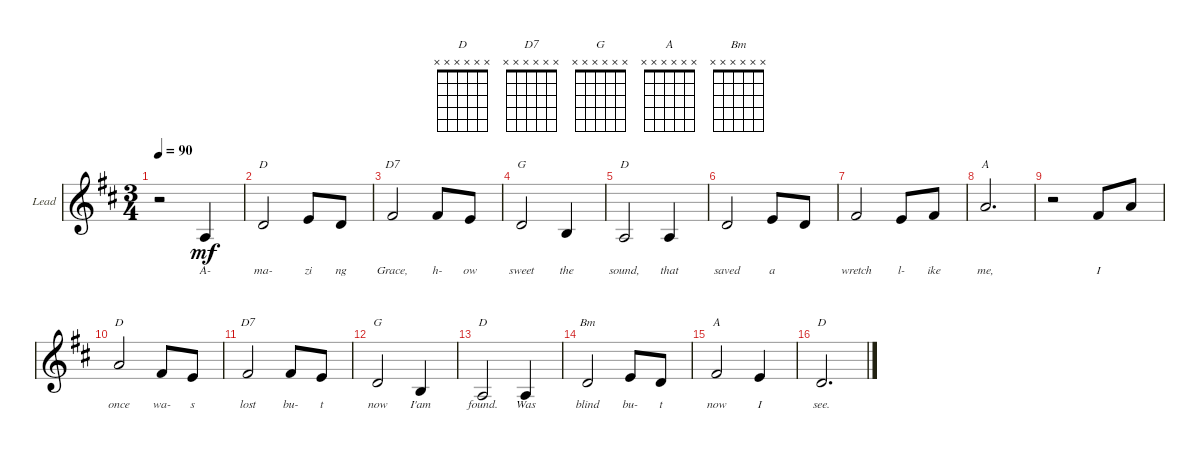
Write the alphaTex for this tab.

\defaultSystemsLayout 4
\bracketExtendMode groupsimilarinstruments
\firstSystemTrackNameOrientation horizontal
\otherSystemsTrackNameOrientation horizontal
\track ("Lead" "Lead") {instrument acousticguitarsteel}
\staff {score}
\tuning (E4 B3 G3 D3 A2 E2)
\chord ("D" x x x x x x)
\chord ("D7" x x x x x x)
\chord ("G" x x x x x x)
\chord ("A" x x x x x x)
\chord ("Bm" x x x x x x)
\ts (3 4)
\tempo 90
\clef g2
\ks d
r.2{dy mf instrument acousticguitarsteel} 0.5.4{lyrics (0 "A-") lyrics (1 "") lyrics (2 "") lyrics (3 "") lyrics (4 "")} |
0.4.2{ch "D" lyrics (0 "ma-") lyrics (1 "") lyrics (2 "") lyrics (3 "") lyrics (4 "")} 2.4.8{lyrics (0 "zi") lyrics (1 "") lyrics (2 "") lyrics (3 "") lyrics (4 "")} 0.4.8{lyrics (0 "ng") lyrics (1 "") lyrics (2 "") lyrics (3 "") lyrics (4 "")} |
4.4.2{ch "D7" lyrics (0 "Grace,") lyrics (1 "") lyrics (2 "") lyrics (3 "") lyrics (4 "")} 4.4.8{lyrics (0 "h-") lyrics (1 "") lyrics (2 "") lyrics (3 "") lyrics (4 "")} 2.4.8{lyrics (0 "ow") lyrics (1 "") lyrics (2 "") lyrics (3 "") lyrics (4 "")} |
0.4.2{ch "G" lyrics (0 "sweet") lyrics (1 "") lyrics (2 "") lyrics (3 "") lyrics (4 "")} 2.5.4{lyrics (0 "the") lyrics (1 "") lyrics (2 "") lyrics (3 "") lyrics (4 "")} |
0.5.2{ch "D" lyrics (0 "sound,") lyrics (1 "") lyrics (2 "") lyrics (3 "") lyrics (4 "")} 0.5.4{lyrics (0 "that") lyrics (1 "") lyrics (2 "") lyrics (3 "") lyrics (4 "")} |
0.4.2{lyrics (0 "saved") lyrics (1 "") lyrics (2 "") lyrics (3 "") lyrics (4 "")} 2.4.8{lyrics (0 "a") lyrics (1 "") lyrics (2 "") lyrics (3 "") lyrics (4 "")} 0.4.8{lyrics (0 "") lyrics (1 "") lyrics (2 "") lyrics (3 "") lyrics (4 "")} |
4.4.2{lyrics (0 "wretch") lyrics (1 "") lyrics (2 "") lyrics (3 "") lyrics (4 "")} 2.4.8{lyrics (0 "l-") lyrics (1 "") lyrics (2 "") lyrics (3 "") lyrics (4 "")} 4.4.8{lyrics (0 "ike") lyrics (1 "") lyrics (2 "") lyrics (3 "") lyrics (4 "")} |
2.3.2{d ch "A" lyrics (0 "me,") lyrics (1 "") lyrics (2 "") lyrics (3 "") lyrics (4 "")} |
r.2 4.4.8{lyrics (0 "I") lyrics (1 "") lyrics (2 "") lyrics (3 "") lyrics (4 "")} 2.3.8{lyrics (0 "") lyrics (1 "") lyrics (2 "") lyrics (3 "") lyrics (4 "")} |
2.3.2{ch "D" lyrics (0 "once") lyrics (1 "") lyrics (2 "") lyrics (3 "") lyrics (4 "")} 4.4.8{lyrics (0 "wa-") lyrics (1 "") lyrics (2 "") lyrics (3 "") lyrics (4 "")} 2.4.8{lyrics (0 "s") lyrics (1 "") lyrics (2 "") lyrics (3 "") lyrics (4 "")} |
4.4.2{ch "D7" lyrics (0 "lost") lyrics (1 "") lyrics (2 "") lyrics (3 "") lyrics (4 "")} 4.4.8{lyrics (0 "bu-") lyrics (1 "") lyrics (2 "") lyrics (3 "") lyrics (4 "")} 2.4.8{lyrics (0 "t") lyrics (1 "") lyrics (2 "") lyrics (3 "") lyrics (4 "")} |
0.4.2{ch "G" lyrics (0 "now") lyrics (1 "") lyrics (2 "") lyrics (3 "") lyrics (4 "")} 2.5.4{lyrics (0 "I'am") lyrics (1 "") lyrics (2 "") lyrics (3 "") lyrics (4 "")} |
0.5.2{ch "D" lyrics (0 "found.") lyrics (1 "") lyrics (2 "") lyrics (3 "") lyrics (4 "")} 0.5.4{lyrics (0 "Was") lyrics (1 "") lyrics (2 "") lyrics (3 "") lyrics (4 "")} |
0.4.2{ch "Bm" lyrics (0 "blind") lyrics (1 "") lyrics (2 "") lyrics (3 "") lyrics (4 "")} 2.4.8{lyrics (0 "bu-") lyrics (1 "") lyrics (2 "") lyrics (3 "") lyrics (4 "")} 0.4.8{lyrics (0 "t") lyrics (1 "") lyrics (2 "") lyrics (3 "") lyrics (4 "")} |
4.4.2{ch "A" lyrics (0 "now") lyrics (1 "") lyrics (2 "") lyrics (3 "") lyrics (4 "")} 2.4.4{lyrics (0 "I") lyrics (1 "") lyrics (2 "") lyrics (3 "") lyrics (4 "")} |
0.4.2{d ch "D" lyrics (0 "see.") lyrics (1 "") lyrics (2 "") lyrics (3 "") lyrics (4 "")}
